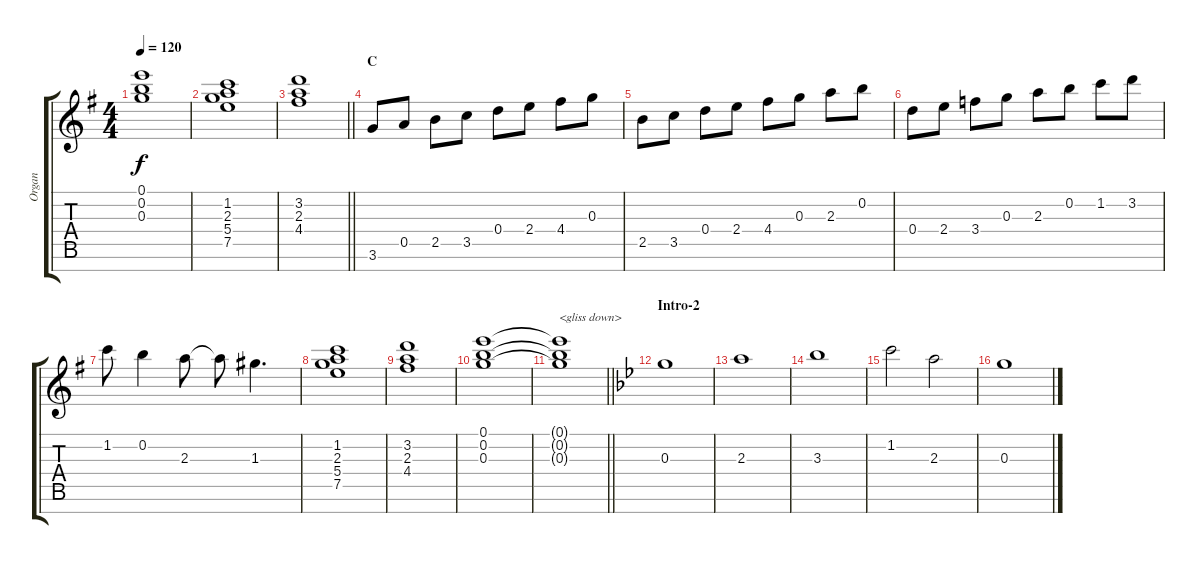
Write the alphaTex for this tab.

\track ("Organ" "Organ") {instrument rockorgan}
\staff {score tabs}
\tuning (E6 B5 G5 D5 A4 E4 B3) {hide}
\ts (4 4)
\tempo 120
\clef g2
\ks g
(0.1{t} 0.2{t} 0.3{t}).1{dy f} |
(1.2 2.3 5.4 7.5).1 |
\barLineRight lightlight
(3.2 2.3 4.4).1 |
\section ("" "C")
3.6.8 0.5.8 2.5.8 3.5.8 0.4.8 2.4.8 4.4.8 0.3.8 |
2.5.8 3.5.8 0.4.8 2.4.8 4.4.8 0.3.8 2.3.8 0.2.8 |
0.4.8 2.4.8 3.4.8 0.3.8 2.3.8 0.2.8 1.2.8 3.2.8 |
1.2.8 0.2.4 2.3.8 2.3{t}.8 1.3.4{d} |
(1.2 2.3 5.4 7.5).1 |
(3.2 2.3 4.4).1 |
(0.1 0.2 0.3).1 |
\barLineRight lightlight
(0.1{t} 0.2{t} 0.3{t}).1{txt "<gliss down>"} |
\section ("" "Intro-2")
\ks bb
0.3.1 |
2.3.1 |
3.3.1 |
1.2.2 2.3.2 |
0.3.1
